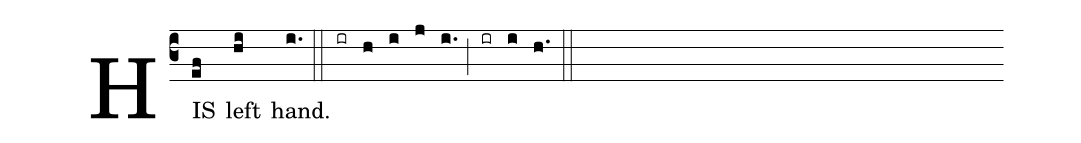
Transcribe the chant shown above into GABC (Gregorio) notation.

%%
(c3) HIS(ef) left(hi) hand.(i.) (::) (ir) (h) (i) (j) (i.) (;) (ir) (i) (h.) (::)

% http://www.e-codices.unifr.ch/en/sbe/0611/281v
